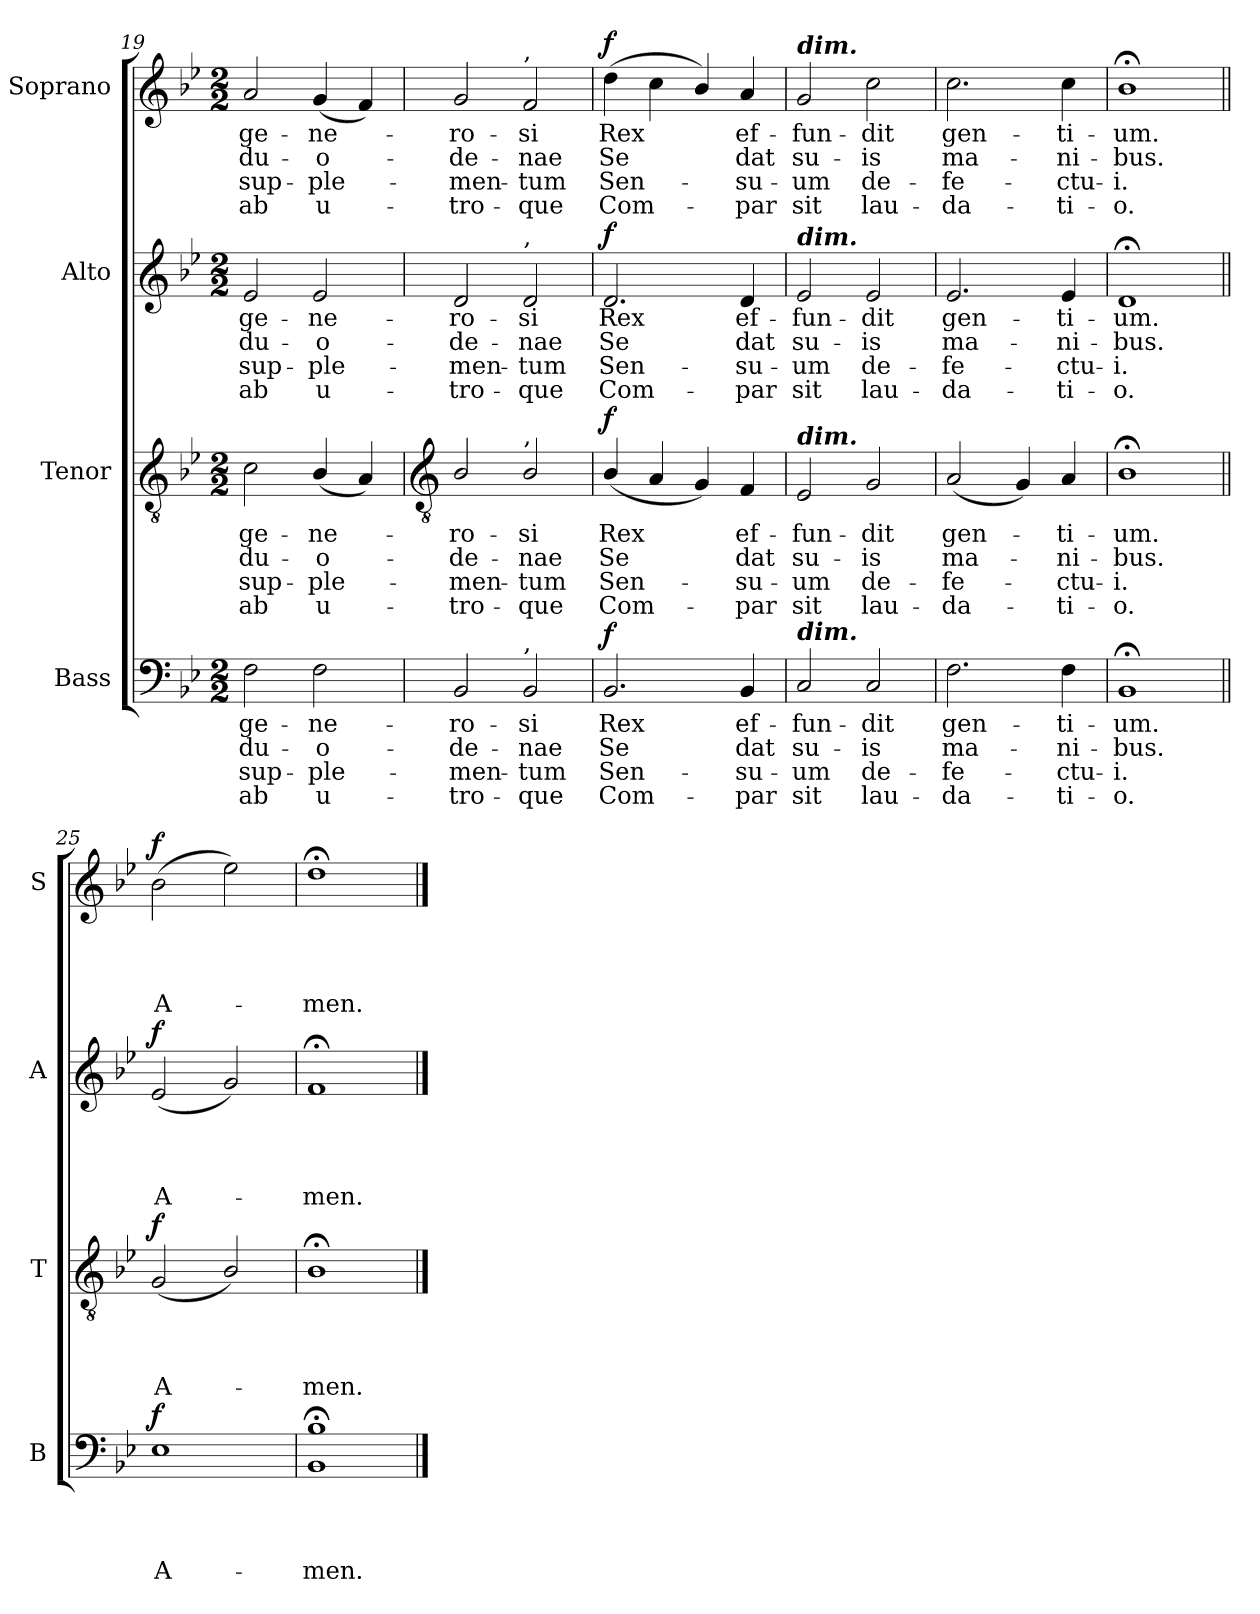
**kern	**text	**text	**text	**text	**dynam	**kern	**text	**text	**text	**text	**dynam	**kern	**text	**text	**text	**text	**dynam	**kern	**text	**text	**text	**text	**dynam
*part4	*part4	*part4	*part4	*part4	*part4	*part3	*part3	*part3	*part3	*part3	*part3	*part2	*part2	*part2	*part2	*part2	*part2	*part1	*part1	*part1	*part1	*part1	*part1
*staff4	*staff4	*staff4	*staff4	*staff4	*staff4	*staff3	*staff3	*staff3	*staff3	*staff3	*staff3	*staff2	*staff2	*staff2	*staff2	*staff2	*staff2	*staff1	*staff1	*staff1	*staff1	*staff1	*staff1
*I"Bass	*	*	*	*	*	*I"Tenor	*	*	*	*	*	*I"Alto	*	*	*	*	*	*I"Soprano	*	*	*	*	*
*I'B	*	*	*	*	*	*I'T	*	*	*	*	*	*I'A	*	*	*	*	*	*I'S	*	*	*	*	*
*clefF4	*	*	*	*	*	*clefGv2	*	*	*	*	*	*clefG2	*	*	*	*	*	*clefG2	*	*	*	*	*
*k[b-e-]	*	*	*	*	*	*k[b-e-]	*	*	*	*	*	*k[b-e-]	*	*	*	*	*	*k[b-e-]	*	*	*	*	*
*B-:	*	*	*	*	*	*B-:	*	*	*	*	*	*B-:	*	*	*	*	*	*B-:	*	*	*	*	*
*M2/2	*	*	*	*	*	*M2/2	*	*	*	*	*	*M2/2	*	*	*	*	*	*M2/2	*	*	*	*	*
=19	=19	=19	=19	=19	=19	=19	=19	=19	=19	=19	=19	=19	=19	=19	=19	=19	=19	=19	=19	=19	=19	=19	=19
!	!LO:LY:b	!LO:LY:b	!LO:LY:b	!LO:LY:b	!	!	!LO:LY:b	!LO:LY:b	!LO:LY:b	!LO:LY:b	!	!	!LO:LY:b	!LO:LY:b	!LO:LY:b	!LO:LY:b	!	!	!LO:LY:b	!LO:LY:b	!LO:LY:b	!LO:LY:b	!
2F	ge-	-du-	-sup-	-ab	.	2c	ge-	-du-	-sup-	-ab	.	2e-	ge-	-du-	-sup-	-ab	.	2a	ge-	-du-	-sup-	-ab	.
!	!LO:LY:b	!LO:LY:b	!LO:LY:b	!LO:LY:b	!	!	!LO:LY:b	!LO:LY:b	!LO:LY:b	!LO:LY:b	!	!	!LO:LY:b	!LO:LY:b	!LO:LY:b	!LO:LY:b	!	!	!LO:LY:b	!LO:LY:b	!LO:LY:b	!LO:LY:b	!
2F	ne-	-o-	ple-	-u-	.	(<4B-/	ne-	o-	ple-	u-	.	2e-	ne-	-o-	ple-	-u-	.	(<4g	ne-	o-	ple-	u-	.
.	.	.	.	.	.	4A)	.	.	.	.	.	.	.	.	.	.	.	4f)	.	.	.	.	.
!!LO:LB:g=z
=20	=20	=20	=20	=20	=20	=20	=20	=20	=20	=20	=20	=20	=20	=20	=20	=20	=20	=20	=20	=20	=20	=20	=20
*	*	*	*	*	*	*clefGv2	*	*	*	*	*	*	*	*	*	*	*	*	*	*	*	*	*
!	!LO:LY:b	!LO:LY:b	!LO:LY:b	!LO:LY:b	!	!	!LO:LY:b	!LO:LY:b	!LO:LY:b	!LO:LY:b	!	!	!LO:LY:b	!LO:LY:b	!LO:LY:b	!LO:LY:b	!	!	!LO:LY:b	!LO:LY:b	!LO:LY:b	!LO:LY:b	!
2BB-	-ro-	-de-	-men-	-tro-	.	2B-/	ro-	-de-	-men-	-tro-	.	2d	-ro-	-de-	-men-	-tro-	.	2g	ro-	-de-	-men-	-tro-	.
!	!	!	!	!	!	!	!	!	!	!	!	!	!	!	!	!	!	!LO:TX:a:t=,	!	!	!	!	!
!	!	!	!	!	!	!	!	!	!	!	!	!LO:TX:a:t=,	!	!	!	!	!	!	!	!	!	!	!
!	!	!	!	!	!	!LO:TX:a:t=,	!	!	!	!	!	!	!	!	!	!	!	!	!	!	!	!	!
!LO:TX:a:t=,	!	!	!	!	!	!	!	!	!	!	!	!	!	!	!	!	!	!	!	!	!	!	!
!	!LO:LY:b	!LO:LY:b	!LO:LY:b	!LO:LY:b	!	!	!LO:LY:b	!LO:LY:b	!LO:LY:b	!LO:LY:b	!	!	!LO:LY:b	!LO:LY:b	!LO:LY:b	!LO:LY:b	!	!	!LO:LY:b	!LO:LY:b	!LO:LY:b	!LO:LY:b	!
2BB-	-si	nae	tum	que	.	2B-/	-si	nae	tum	que	.	2d	-si	nae	tum	que	.	2f	-si	nae	tum	que	.
=21	=21	=21	=21	=21	=21	=21	=21	=21	=21	=21	=21	=21	=21	=21	=21	=21	=21	=21	=21	=21	=21	=21	=21
!	!LO:LY:b	!LO:LY:b	!LO:LY:b	!LO:LY:b	!LO:DY:b	!	!LO:LY:b	!LO:LY:b	!LO:LY:b	!LO:LY:b	!LO:DY:b	!	!LO:LY:b	!LO:LY:b	!LO:LY:b	!LO:LY:b	!LO:DY:b	!	!LO:LY:b	!LO:LY:b	!LO:LY:b	!LO:LY:b	!LO:DY:b
2.BB-	Rex	Se	Sen-	-Com-	f	(<4B-/	Rex	Se	Sen-	Com-	f	2.d	Rex	Se	Sen-	-Com-	f	(>4dd	Rex	Se	Sen-	Com-	f
.	.	.	.	.	.	4A	.	.	.	.	.	.	.	.	.	.	.	4cc	.	.	.	.	.
.	.	.	.	.	.	4G)	.	.	.	.	.	.	.	.	.	.	.	4b-/)	.	.	.	.	.
!	!LO:LY:b	!LO:LY:b	!LO:LY:b	!LO:LY:b	!	!	!LO:LY:b	!LO:LY:b	!LO:LY:b	!LO:LY:b	!	!	!LO:LY:b	!LO:LY:b	!LO:LY:b	!LO:LY:b	!	!	!LO:LY:b	!LO:LY:b	!LO:LY:b	!LO:LY:b	!
4BB-	-ef-	-dat	su-	-par	.	4F	ef-	-dat	su-	-par	.	4d	-ef-	-dat	su-	-par	.	4a	ef-	-dat	su-	-par	.
=22	=22	=22	=22	=22	=22	=22	=22	=22	=22	=22	=22	=22	=22	=22	=22	=22	=22	=22	=22	=22	=22	=22	=22
!	!	!	!	!	!	!	!	!	!	!	!	!	!	!	!	!	!	!LO:TX:a:Bi:t=dim.	!	!	!	!	!
!	!	!	!	!	!	!	!	!	!	!	!	!LO:TX:a:Bi:t=dim.	!	!	!	!	!	!	!	!	!	!	!
!	!	!	!	!	!	!LO:TX:a:Bi:t=dim.	!	!	!	!	!	!	!	!	!	!	!	!	!	!	!	!	!
!LO:TX:a:Bi:t=dim.	!	!	!	!	!	!	!	!	!	!	!	!	!	!	!	!	!	!	!	!	!	!	!
!	!LO:LY:b	!LO:LY:b	!LO:LY:b	!LO:LY:b	!	!	!LO:LY:b	!LO:LY:b	!LO:LY:b	!LO:LY:b	!	!	!LO:LY:b	!LO:LY:b	!LO:LY:b	!LO:LY:b	!	!	!LO:LY:b	!LO:LY:b	!LO:LY:b	!LO:LY:b	!
2C	fun-	-su-	-um	sit	.	2E-	fun-	-su-	-um	sit	.	2e-	fun-	-su-	-um	sit	.	2g	fun-	-su-	-um	sit	.
!	!LO:LY:b	!LO:LY:b	!LO:LY:b	!LO:LY:b	!	!	!LO:LY:b	!LO:LY:b	!LO:LY:b	!LO:LY:b	!	!	!LO:LY:b	!LO:LY:b	!LO:LY:b	!LO:LY:b	!	!	!LO:LY:b	!LO:LY:b	!LO:LY:b	!LO:LY:b	!
2C	dit	is	de-	-lau-	.	2G	dit	is	de-	-lau-	.	2e-	dit	is	de-	-lau-	.	2cc	dit	is	de-	-lau-	.
=23	=23	=23	=23	=23	=23	=23	=23	=23	=23	=23	=23	=23	=23	=23	=23	=23	=23	=23	=23	=23	=23	=23	=23
!	!LO:LY:b	!LO:LY:b	!LO:LY:b	!LO:LY:b	!	!	!LO:LY:b	!LO:LY:b	!LO:LY:b	!LO:LY:b	!	!	!LO:LY:b	!LO:LY:b	!LO:LY:b	!LO:LY:b	!	!	!LO:LY:b	!LO:LY:b	!LO:LY:b	!LO:LY:b	!
2.F	-gen-	-ma-	-fe-	-da-	.	(<2A	-gen-	ma-	fe-	da-	.	2.e-	-gen-	-ma-	-fe-	-da-	.	2.cc	-gen-	-ma-	-fe-	-da-	.
.	.	.	.	.	.	4G)	.	.	.	.	.	.	.	.	.	.	.	.	.	.	.	.	.
!	!LO:LY:b	!LO:LY:b	!LO:LY:b	!LO:LY:b	!	!	!LO:LY:b	!LO:LY:b	!LO:LY:b	!LO:LY:b	!	!	!LO:LY:b	!LO:LY:b	!LO:LY:b	!LO:LY:b	!	!	!LO:LY:b	!LO:LY:b	!LO:LY:b	!LO:LY:b	!
4F	-ti-	-ni-	-ctu-	-ti-	.	4A	ti-	-ni-	-ctu-	-ti-	.	4e-	-ti-	-ni-	-ctu-	-ti-	.	4cc	-ti-	-ni-	-ctu-	-ti-	.
=24	=24	=24	=24	=24	=24	=24	=24	=24	=24	=24	=24	=24	=24	=24	=24	=24	=24	=24	=24	=24	=24	=24	=24
!	!LO:LY:b	!LO:LY:b	!LO:LY:b	!LO:LY:b	!	!	!LO:LY:b	!LO:LY:b	!LO:LY:b	!LO:LY:b	!	!	!LO:LY:b	!LO:LY:b	!LO:LY:b	!LO:LY:b	!	!	!LO:LY:b	!LO:LY:b	!LO:LY:b	!LO:LY:b	!
1BB-;<	-um.	bus.	i.	o.	.	1B-;<	-um.	bus.	i.	o.	.	1d;<	-um.	bus.	i.	o.	.	1b-;<	-um.	bus.	i.	o.	.
=25||	=25||	=25||	=25||	=25||	=25||	=25||	=25||	=25||	=25||	=25||	=25||	=25||	=25||	=25||	=25||	=25||	=25||	=25||	=25||	=25||	=25||	=25||	=25||
!	!	!	!	!LO:LY:b	!LO:DY:b	!	!	!	!	!LO:LY:b	!LO:DY:b	!	!	!	!	!LO:LY:b	!LO:DY:b	!	!	!	!	!LO:LY:b	!LO:DY:b
1E-	.	.	.	A-	f	(<2G	.	.	.	A-	f	(<2e-	.	.	.	A-	f	(>2b-	.	.	.	A-	f
.	.	.	.	.	.	2B-/)	.	.	.	.	.	2g)	.	.	.	.	.	2ee-)	.	.	.	.	.
=26	=26	=26	=26	=26	=26	=26	=26	=26	=26	=26	=26	=26	=26	=26	=26	=26	=26	=26	=26	=26	=26	=26	=26
!	!	!	!	!LO:LY:b	!	!	!	!	!	!LO:LY:b	!	!	!	!	!	!LO:LY:b	!	!	!	!	!	!LO:LY:b	!
1BB-;< 1B-;<	.	.	.	-men.	.	1B-;<	.	.	.	men.	.	1f;<	.	.	.	men.	.	1dd;<	.	.	.	men.	.
==	==	==	==	==	==	==	==	==	==	==	==	==	==	==	==	==	==	==	==	==	==	==	==
*-	*-	*-	*-	*-	*-	*-	*-	*-	*-	*-	*-	*-	*-	*-	*-	*-	*-	*-	*-	*-	*-	*-	*-
